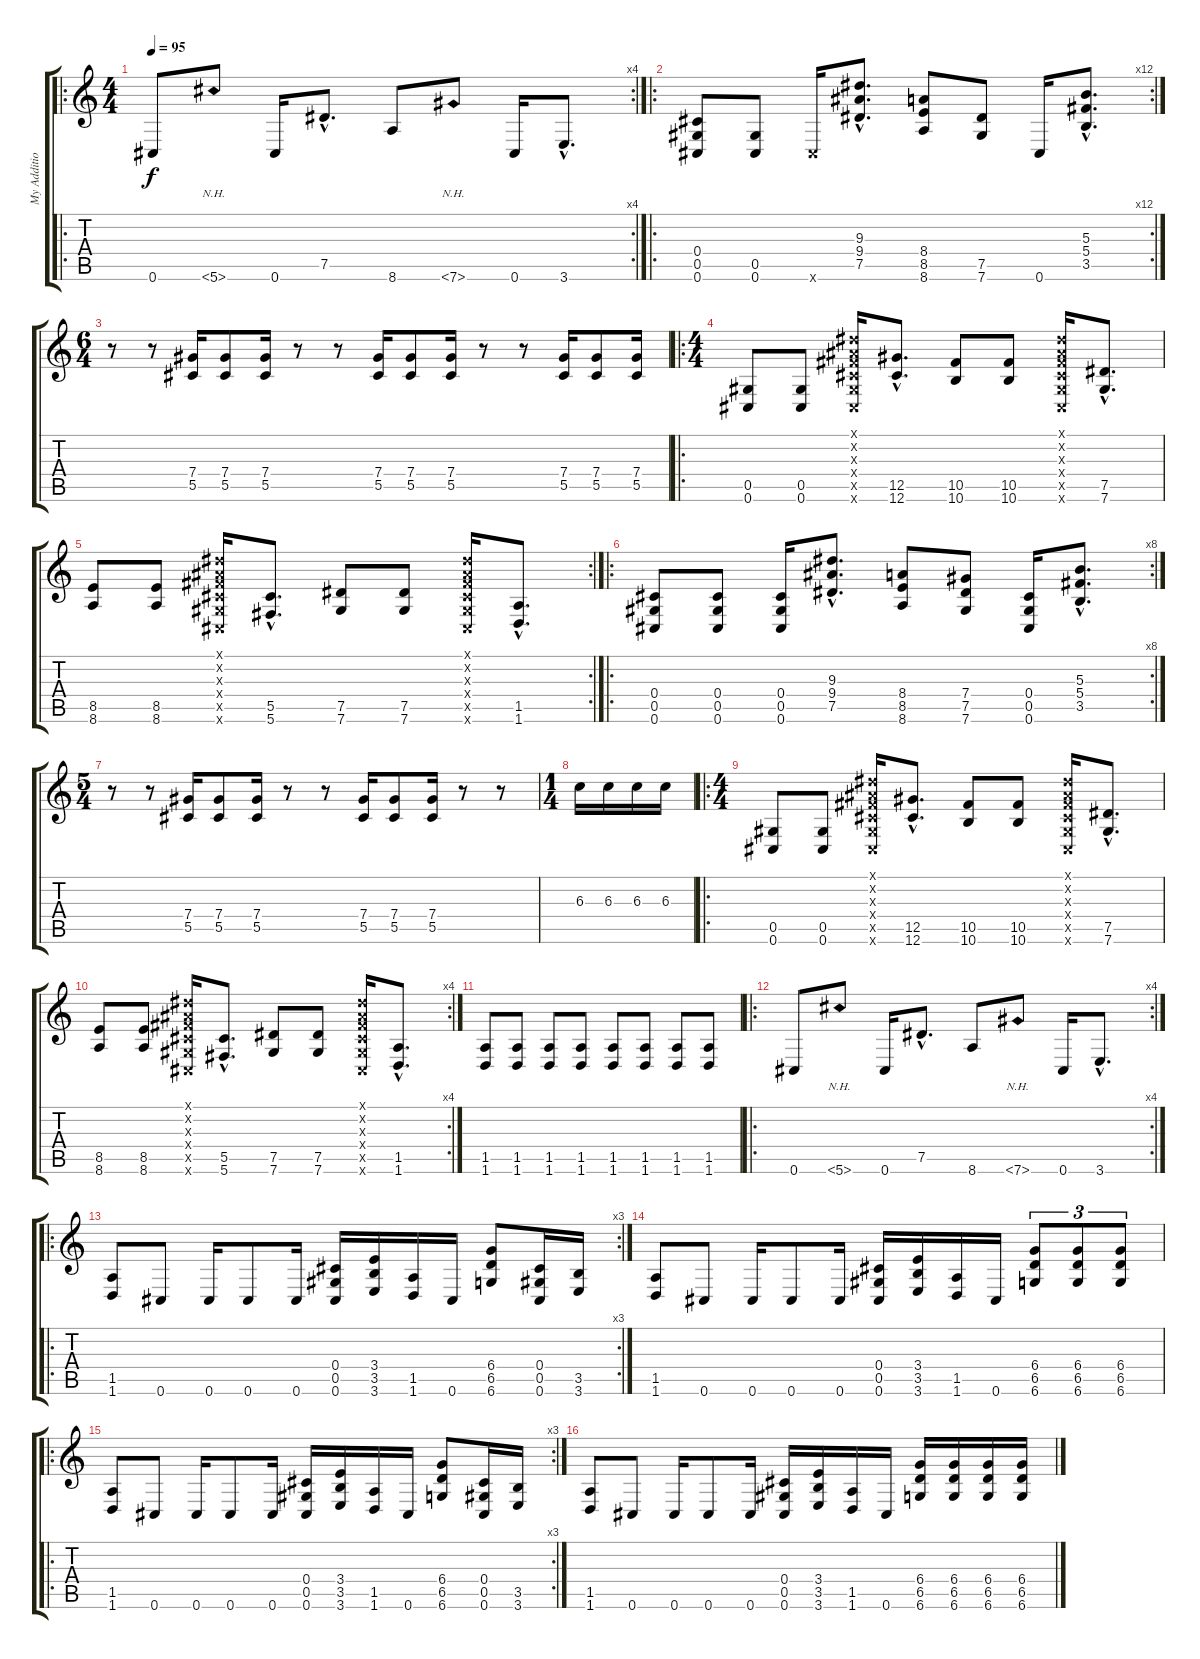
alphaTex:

\track ("My Additions" "My Additio") {instrument overdrivenguitar}
\staff {score tabs}
\tuning (Eb4 Bb3 Gb3 Db3 Ab2 Db2) {hide}
\ro
\rc 4
\ts (4 4)
\tempo 95
\clef g2
\ks c
0.6.8{dy f instrument overdrivenguitar} 5.6{nh}.8 0.6.16 7.5{hac}.8{d} 8.6.8 7.6{nh}.8 0.6.16 3.6{hac}.8{d} |
\ro
\rc 12
(0.4 0.5 0.6).8 (0.5 0.6).8 0.6{x}.16 (9.3{hac} 9.4{hac} 7.5{hac}).8{d} (8.4 8.5 8.6).8 (7.5 7.6).8 0.6.16 (5.3{hac} 5.4{hac} 3.5{hac}).8{d} |
\ts (6 4)
r.8 r.8 (7.4 5.5).16{instrument acousticbass} (7.4 5.5).8 (7.4 5.5).16 r.8 r.8 (7.4 5.5).16 (7.4 5.5).8 (7.4 5.5).16 r.8 r.8 (7.4 5.5).16 (7.4 5.5).8 (7.4 5.5).16 |
\ro
\ts (4 4)
(0.5 0.6).8{instrument overdrivenguitar} (0.5 0.6).8 (0.1{x} 0.2{x} 0.3{x} 0.4{x} 0.5{x} 0.6{x}).16 (12.5{hac} 12.6{hac}).8{d} (10.5 10.6).8 (10.5 10.6).8 (0.1{x} 0.2{x} 0.3{x} 0.4{x} 0.5{x} 0.6{x}).16 (7.5{hac} 7.6{hac}).8{d} |
\rc 2
(8.5 8.6).8 (8.5 8.6).8 (0.1{x} 0.2{x} 0.3{x} 0.4{x} 0.5{x} 0.6{x}).16 (5.5{hac} 5.6{hac}).8{d} (7.5 7.6).8 (7.5 7.6).8 (0.1{x} 0.2{x} 0.3{x} 0.4{x} 0.5{x} 0.6{x}).16 (1.5{hac} 1.6{hac}).8{d} |
\ro
\rc 8
(0.4 0.5 0.6).8 (0.4 0.5 0.6).8 (0.4 0.5 0.6).16 (9.3{hac} 9.4{hac} 7.5{hac}).8{d} (8.4 8.5 8.6).8 (7.4 7.5 7.6).8 (0.4 0.5 0.6).16 (5.3{hac} 5.4{hac} 3.5{hac}).8{d} |
\ts (5 4)
r.8 r.8 (7.4 5.5).16{instrument acousticbass} (7.4 5.5).8 (7.4 5.5).16 r.8 r.8 (7.4 5.5).16 (7.4 5.5).8 (7.4 5.5).16 r.8 r.8 |
\ts (1 4)
6.3.16{instrument guitarharmonics} 6.3.16 6.3.16 6.3.16 |
\ro
\ts (4 4)
(0.5 0.6).8{instrument overdrivenguitar} (0.5 0.6).8 (0.1{x} 0.2{x} 0.3{x} 0.4{x} 0.5{x} 0.6{x}).16 (12.5{hac} 12.6{hac}).8{d} (10.5 10.6).8 (10.5 10.6).8 (0.1{x} 0.2{x} 0.3{x} 0.4{x} 0.5{x} 0.6{x}).16 (7.5{hac} 7.6{hac}).8{d} |
\rc 4
(8.5 8.6).8 (8.5 8.6).8 (0.1{x} 0.2{x} 0.3{x} 0.4{x} 0.5{x} 0.6{x}).16 (5.5{hac} 5.6{hac}).8{d} (7.5 7.6).8 (7.5 7.6).8 (0.1{x} 0.2{x} 0.3{x} 0.4{x} 0.5{x} 0.6{x}).16 (1.5{hac} 1.6{hac}).8{d} |
(1.5 1.6).8 (1.5 1.6).8 (1.5 1.6).8 (1.5 1.6).8 (1.5 1.6).8 (1.5 1.6).8 (1.5 1.6).8 (1.5 1.6).8 |
\ro
\rc 4
0.6.8 5.6{nh}.8 0.6.16 7.5{hac}.8{d} 8.6.8 7.6{nh}.8 0.6.16 3.6{hac}.8{d} |
\ro
\rc 3
(1.5 1.6).8 0.6.8 0.6.16 0.6.8 0.6.16 (0.4 0.5 0.6).16 (3.4 3.5 3.6).16 (1.5 1.6).16 0.6.16 (6.4 6.5 6.6).8 (0.4 0.5 0.6).16 (3.5 3.6).16 |
(1.5 1.6).8 0.6.8 0.6.16 0.6.8 0.6.16 (0.4 0.5 0.6).16 (3.4 3.5 3.6).16 (1.5 1.6).16 0.6.16 (6.4 6.5 6.6).8{tu (3 2)} (6.4 6.5 6.6).8{tu (3 2)} (6.4 6.5 6.6).8{tu (3 2)} |
\ro
\rc 3
(1.5 1.6).8 0.6.8 0.6.16 0.6.8 0.6.16 (0.4 0.5 0.6).16 (3.4 3.5 3.6).16 (1.5 1.6).16 0.6.16 (6.4 6.5 6.6).8 (0.4 0.5 0.6).16 (3.5 3.6).16 |
(1.5 1.6).8 0.6.8 0.6.16 0.6.8 0.6.16 (0.4 0.5 0.6).16 (3.4 3.5 3.6).16 (1.5 1.6).16 0.6.16 (6.4 6.5 6.6).16 (6.4 6.5 6.6).16 (6.4 6.5 6.6).16 (6.4 6.5 6.6).16
